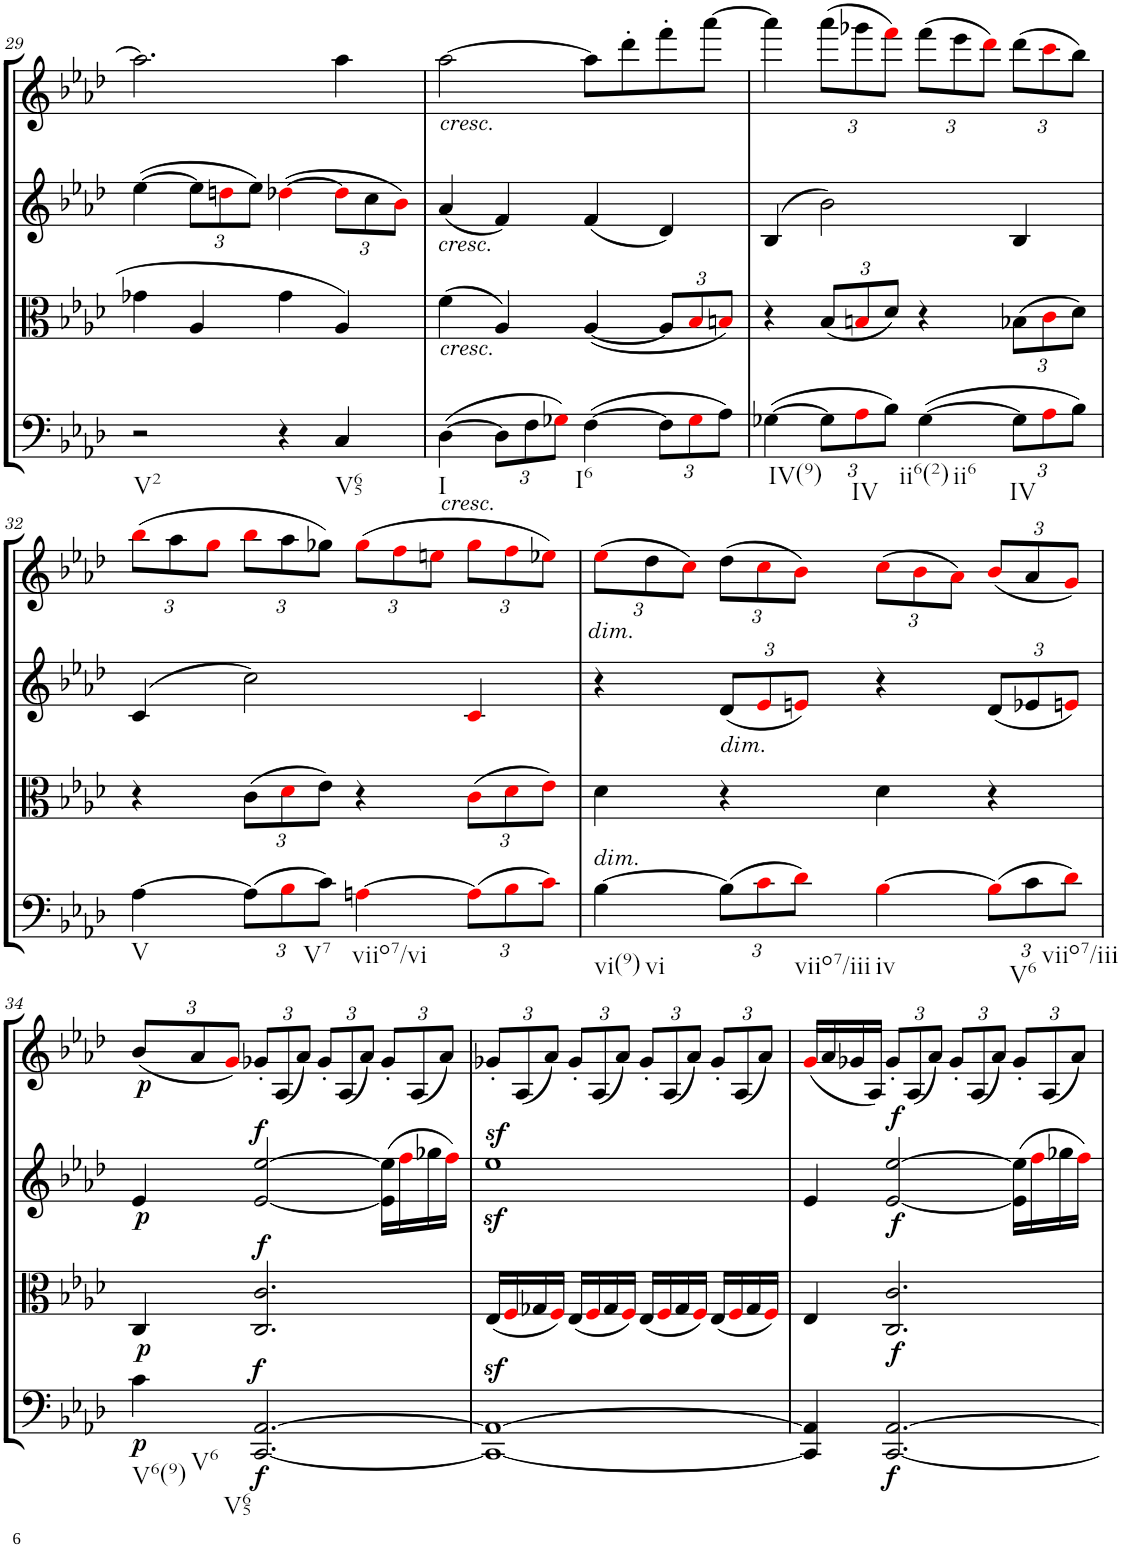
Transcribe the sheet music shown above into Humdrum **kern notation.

**kern	**dynam	**kern	**dynam	**kern	**dynam	**kern	**dynam
*part4	*part4	*part3	*part3	*part2	*part2	*part1	*part1
*staff4	*staff4	*staff3	*staff3	*staff2	*staff2	*staff1	*staff1
*I"Cello	*	*I"Viola	*	*I"2nd Violin	*	*I"1st Violin	*
*	*	*I'Vla	*	*I'Vln	*	*I'Vln	*
!!LO:PB:g=z
*clefF4	*	*clefC3	*	*clefG2	*	*clefG2	*
*k[b-e-a-d-]	*	*k[b-e-a-d-]	*	*k[b-e-a-d-]	*	*k[b-e-a-d-]	*
*M4/4	*	*M4/4	*	*M4/4	*	*M4/4	*
*met(c)	*	*met(c)	*	*met(c)	*	*met(c)	*
=29	=29	=29	=29	=29	=29	=29	=29
!LO:TX:b:t=V2	!	!	!	!	!	!	!
2r	.	4g-X\	.	([4ee-\	.	2.aa-\]	.
*	*	*	*	*Xbrackettup	*	*	*
.	.	4A-/	.	12ee-\L]	.	.	.
.	.	.	.	12ddni\	.	.	.
.	.	.	.	12ee-\J)	.	.	.
4r	.	4g-\	.	([4dd-Xi\	.	.	.
!LO:TX:b:t=V65	!	!	!	!	!	!	!
4C/	.	4A-/	.	12dd-i\L]	.	4aa-\	.
.	.	.	.	12cc\	.	.	.
.	.	.	.	12b-i\J)	.	.	.
=30	=30	=30	=30	=30	=30	=30	=30
!	!	!	!	!	!	!LO:TX:b:i:t=cresc.	!
!	!	!	!	!LO:TX:b:i:t=cresc.	!	!	!
!	!	!LO:TX:b:i:t=cresc.	!	!	!	!	!
!LO:TX:b:i:t=cresc.	!	!	!	!	!	!	!
!LO:TX:b:t=I	!	!	!	!	!	!	!
([4D-\	.	(4f\	.	(4a-/	.	[2aa-\	.
*Xbrackettup	*	*	*	*	*	*	*
12D-\L]	.	4A-/)	.	4f/)	.	.	.
12F\	.	.	.	.	.	.	.
12G-Xi\J)	.	.	.	.	.	.	.
!LO:TX:b:t=I6	!	!	!	!	!	!	!
([4F\	.	([4A-/	.	(4f/	.	8aa-\L]	.
.	.	.	.	.	.	8ddd-'\	.
*	*	*Xbrackettup	*	*	*	*	*
12F\L]	.	12A-/L]	.	4d-/)	.	8fff'\	.
12G-i\	.	12B-i/	.	.	.	.	.
.	.	.	.	.	.	[8aaa-\J	.
12A-\J)	.	12Bni/J)	.	.	.	.	.
=31	=31	=31	=31	=31	=31	=31	=31
!LO:TX:b:t=IV(9)	!	!	!	!	!	!	!
([4G-X\	.	4r	.	(4B-/	.	4aaa-\]	.
*	*	*	*	*	*	*Xbrackettup	*
12G-\L]	.	(12B-/L	.	2b-\)	.	(12aaa-\L	.
!LO:TX:b:t=IV	!	!	!	!	!	!	!
12A-i\	.	12Bni/	.	.	.	12ggg-X\	.
12B-\J)	.	12d-/J)	.	.	.	12fffi\J)	.
!LO:TX:b:t=ii6(2)	!	!	!	!	!	!	!
!LO:TX:b:t=ii6	!	!	!	!	!	!	!
([4G-\	.	4r	.	.	.	(12fff\L	.
.	.	.	.	.	.	12eee-\	.
.	.	.	.	.	.	12ddd-i\J)	.
!LO:TX:b:t=IV	!	!	!	!	!	!	!
12G-\L]	.	(12B-X\L	.	4B-/	.	(12ddd-\L	.
12A-i\	.	12ci\	.	.	.	12ccci\	.
12B-\J)	.	12d-\J)	.	.	.	12bb-\J)	.
!!LO:LB:g=z
=32	=32	=32	=32	=32	=32	=32	=32
!LO:TX:b:t=V	!	!	!	!	!	!	!
[4A-\	.	4r	.	(4c/	.	(12bb-i\L	.
.	.	.	.	.	.	12aa-\	.
.	.	.	.	.	.	12ggi\J	.
(12A-\L]	.	(12c\L	.	2cc\)	.	12bb-i\L	.
12B-i\	.	12d-i\	.	.	.	12aa-\	.
!LO:TX:b:t=V7	!	!	!	!	!	!	!
12c\J)	.	12e-\J)	.	.	.	12gg-X\J)	.
!LO:TX:b:t=viio7/vi	!	!	!	!	!	!	!
[4Ani\	.	4r	.	.	.	(12gg-i\L	.
.	.	.	.	.	.	12ffi\	.
.	.	.	.	.	.	12eeni\J	.
(12Ai\L]	.	(12ci\L	.	4ci/	.	12gg-i\L	.
12B-i\	.	12d-i\	.	.	.	12ffi\	.
12ci\J)	.	12e-i\J)	.	.	.	12ee-Xi\J)	.
=33	=33	=33	=33	=33	=33	=33	=33
!	!	!	!	!	!	!LO:TX:b:i:t=dim.	!
!LO:TX:a:i:t=dim.	!	!	!	!	!	!	!
!LO:TX:b:t=vi(9)	!	!	!	!	!	!	!
!LO:TX:b:t=vi	!	!	!	!	!	!	!
[4B-\	.	4d-\	.	4r	.	(12ee-i\L	.
.	.	.	.	.	.	12dd-\	.
.	.	.	.	.	.	12cci\J)	.
!	!	!	!	!LO:TX:b:i:t=dim.	!	!	!
(12B-\L]	.	4r	.	(12d-/L	.	(12dd-\L	.
12ci\	.	.	.	12e-i/	.	12cci\	.
!LO:TX:b:t=viio7/iii	!	!	!	!	!	!	!
12d-i\J)	.	.	.	12eni/J)	.	12b-i\J)	.
!LO:TX:b:t=iv	!	!	!	!	!	!	!
[4B-i\	.	4d-\	.	4r	.	(12cci\L	.
.	.	.	.	.	.	12b-i\	.
.	.	.	.	.	.	12a-i\J)	.
(12B-i\L]	.	4r	.	(12d-/L	.	(12b-i/L	.
!LO:TX:b:t=V6	!	!	!	!	!	!	!
12c\	.	.	.	12e-X/	.	12a-/	.
!LO:TX:b:t=viio7/iii	!	!	!	!	!	!	!
12d-i\J)	.	.	.	12eni/J)	.	12gi/J)	.
!!LO:LB:g=z
=34	=34	=34	=34	=34	=34	=34	=34
!LO:TX:b:t=V6(9)	!	!	!	!	!	!	!
!LO:TX:b:t=V6	!	!	!	!	!	!	!
!LO:TX:b:t=V65	!	!	!	!	!	!	!
!	!LO:DY:b	!	!LO:DY:b	!	!LO:DY:b	!	!LO:DY:b
4c\	p	4C/	p	4e-/	p	(12b-/L	p
.	.	.	.	.	.	12a-/	.
.	.	.	.	.	.	12gi/J)	.
!	!LO:DY:a	!	!	!	!	!	!
!	!LO:DY:n=1:b	!	!LO:DY:a	!	!LO:DY:a	!	!
[2.CC/ [2.AA-/	f f	2.C/ 2.c/	f	[2e-/ [2ee-/	f	12g-X'/L	.
.	.	.	.	.	.	(12A-/	.
.	.	.	.	.	.	12a-/J)	.
.	.	.	.	.	.	12g-'/L	.
.	.	.	.	.	.	(12A-/	.
.	.	.	.	.	.	12a-/J)	.
.	.	.	.	(16e-\] 16ee-\]LL	.	12g-'/L	.
.	.	.	.	16ffi\	.	.	.
.	.	.	.	.	.	(12A-/	.
.	.	.	.	16gg-X\	.	.	.
.	.	.	.	.	.	12a-/J)	.
.	.	.	.	16ffi\JJ)	.	.	.
=35	=35	=35	=35	=35	=35	=35	=35
1CC_z> 1AA-_z>	.	(16E-/LL	.	1ee-z>	.	12g-X'/L	.
.	.	16Fi/	.	.	.	.	.
.	.	.	.	.	.	(12A-/	.
.	.	16G-X/	.	.	.	.	.
.	.	.	.	.	.	12a-/J)	.
.	.	16Fi/JJ)	.	.	.	.	.
.	.	(16E-/LL	.	.	.	12g-'/L	.
.	.	16Fi/	.	.	.	.	.
.	.	.	.	.	.	(12A-/	.
.	.	16G-/	.	.	.	.	.
.	.	.	.	.	.	12a-/J)	.
.	.	16Fi/JJ)	.	.	.	.	.
.	.	(16E-/LL	.	.	.	12g-'/L	.
.	.	16Fi/	.	.	.	.	.
.	.	.	.	.	.	(12A-/	.
.	.	16G-/	.	.	.	.	.
.	.	.	.	.	.	12a-/J)	.
.	.	16Fi/JJ)	.	.	.	.	.
.	.	(16E-/LL	.	.	.	12g-'/L	.
.	.	16Fi/	.	.	.	.	.
.	.	.	.	.	.	(12A-/	.
.	.	16G-/	.	.	.	.	.
.	.	.	.	.	.	12a-/J)	.
.	.	16Fi/JJ)	.	.	.	.	.
=36	=36	=36	=36	=36	=36	=36	=36
4CC/] 4AA-/]	.	4E-/	.	4e-/	.	(16gi/LL	.
.	.	.	.	.	.	16a-/	.
.	.	.	.	.	.	16g-X/	.
.	.	.	.	.	.	16A-/JJ)	.
!	!LO:DY:b	!	!LO:DY:b	!	!LO:DY:b	!	!
!	!	!	!	!	!LO:DY:n=1:a	!	!
[2.CC/ [2.AA-/	f	2.C/ 2.c/	f	[2e-/ [2ee-/	f f	12g-'/L	.
.	.	.	.	.	.	(12A-/	.
.	.	.	.	.	.	12a-/J)	.
.	.	.	.	.	.	12g-'/L	.
.	.	.	.	.	.	(12A-/	.
.	.	.	.	.	.	12a-/J)	.
.	.	.	.	(16e-\] 16ee-\]LL	.	12g-'/L	.
.	.	.	.	16ffi\	.	.	.
.	.	.	.	.	.	(12A-/	.
.	.	.	.	16gg-X\	.	.	.
.	.	.	.	.	.	12a-/J)	.
.	.	.	.	16ffi\JJ)	.	.	.
=	=	=	=	=	=	=	=
*-	*-	*-	*-	*-	*-	*-	*-
